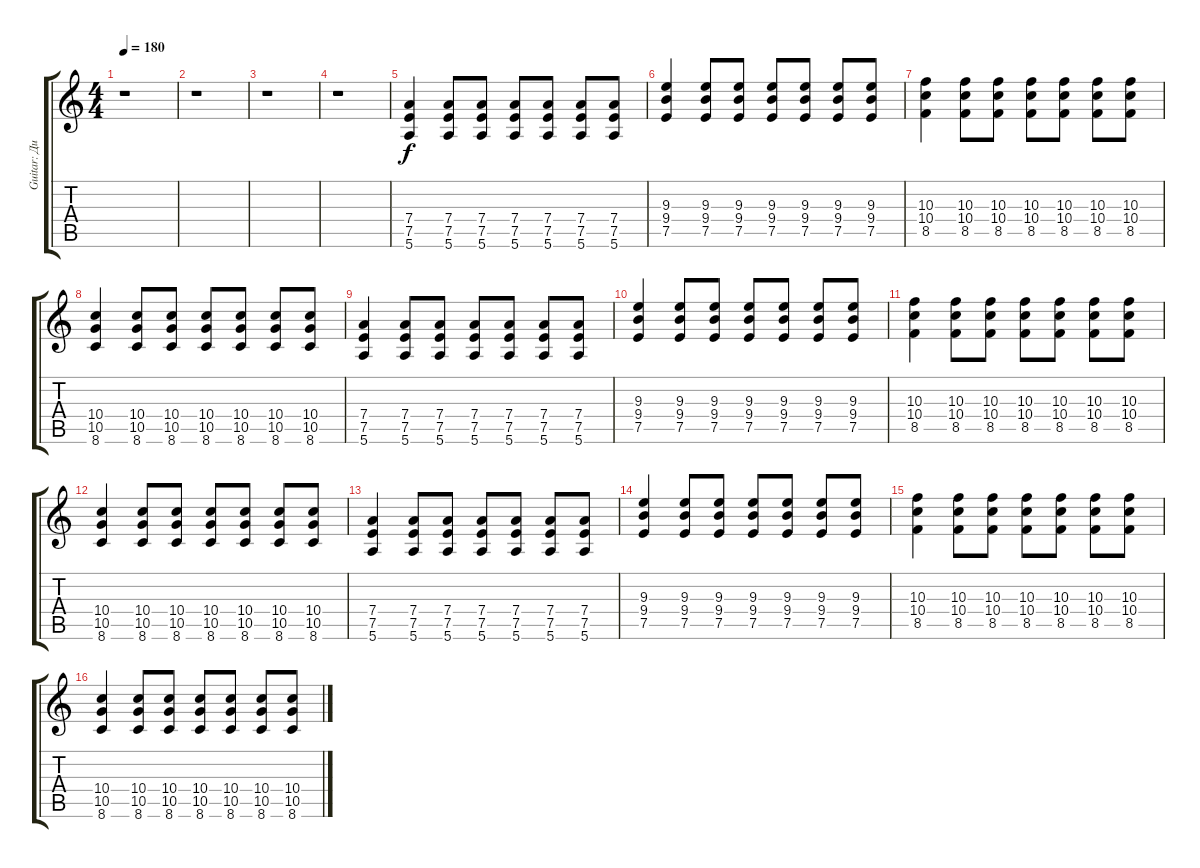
\track ("Guitar: Дима" "Guitar: Ди") {instrument overdrivenguitar}
\staff {score tabs}
\tuning (E4 B3 G3 D3 A2 E2) {hide}
\ts (4 4)
\tempo 180
\clef g2
\ks c
r.1{dy f} |
r.1 |
r.1 |
r.1 |
(7.4 7.5 5.6).4 (7.4 7.5 5.6).8 (7.4 7.5 5.6).8 (7.4 7.5 5.6).8 (7.4 7.5 5.6).8 (7.4 7.5 5.6).8 (7.4 7.5 5.6).8 |
(9.3 9.4 7.5).4 (9.3 9.4 7.5).8 (9.3 9.4 7.5).8 (9.3 9.4 7.5).8 (9.3 9.4 7.5).8 (9.3 9.4 7.5).8 (9.3 9.4 7.5).8 |
(10.3 10.4 8.5).4 (10.3 10.4 8.5).8 (10.3 10.4 8.5).8 (10.3 10.4 8.5).8 (10.3 10.4 8.5).8 (10.3 10.4 8.5).8 (10.3 10.4 8.5).8 |
(10.4 10.5 8.6).4 (10.4 10.5 8.6).8 (10.4 10.5 8.6).8 (10.4 10.5 8.6).8 (10.4 10.5 8.6).8 (10.4 10.5 8.6).8 (10.4 10.5 8.6).8 |
(7.4 7.5 5.6).4 (7.4 7.5 5.6).8 (7.4 7.5 5.6).8 (7.4 7.5 5.6).8 (7.4 7.5 5.6).8 (7.4 7.5 5.6).8 (7.4 7.5 5.6).8 |
(9.3 9.4 7.5).4 (9.3 9.4 7.5).8 (9.3 9.4 7.5).8 (9.3 9.4 7.5).8 (9.3 9.4 7.5).8 (9.3 9.4 7.5).8 (9.3 9.4 7.5).8 |
(10.3 10.4 8.5).4 (10.3 10.4 8.5).8 (10.3 10.4 8.5).8 (10.3 10.4 8.5).8 (10.3 10.4 8.5).8 (10.3 10.4 8.5).8 (10.3 10.4 8.5).8 |
(10.4 10.5 8.6).4 (10.4 10.5 8.6).8 (10.4 10.5 8.6).8 (10.4 10.5 8.6).8 (10.4 10.5 8.6).8 (10.4 10.5 8.6).8 (10.4 10.5 8.6).8 |
(7.4 7.5 5.6).4 (7.4 7.5 5.6).8 (7.4 7.5 5.6).8 (7.4 7.5 5.6).8 (7.4 7.5 5.6).8 (7.4 7.5 5.6).8 (7.4 7.5 5.6).8 |
(9.3 9.4 7.5).4 (9.3 9.4 7.5).8 (9.3 9.4 7.5).8 (9.3 9.4 7.5).8 (9.3 9.4 7.5).8 (9.3 9.4 7.5).8 (9.3 9.4 7.5).8 |
(10.3 10.4 8.5).4 (10.3 10.4 8.5).8 (10.3 10.4 8.5).8 (10.3 10.4 8.5).8 (10.3 10.4 8.5).8 (10.3 10.4 8.5).8 (10.3 10.4 8.5).8 |
(10.4 10.5 8.6).4 (10.4 10.5 8.6).8 (10.4 10.5 8.6).8 (10.4 10.5 8.6).8 (10.4 10.5 8.6).8 (10.4 10.5 8.6).8 (10.4 10.5 8.6).8
